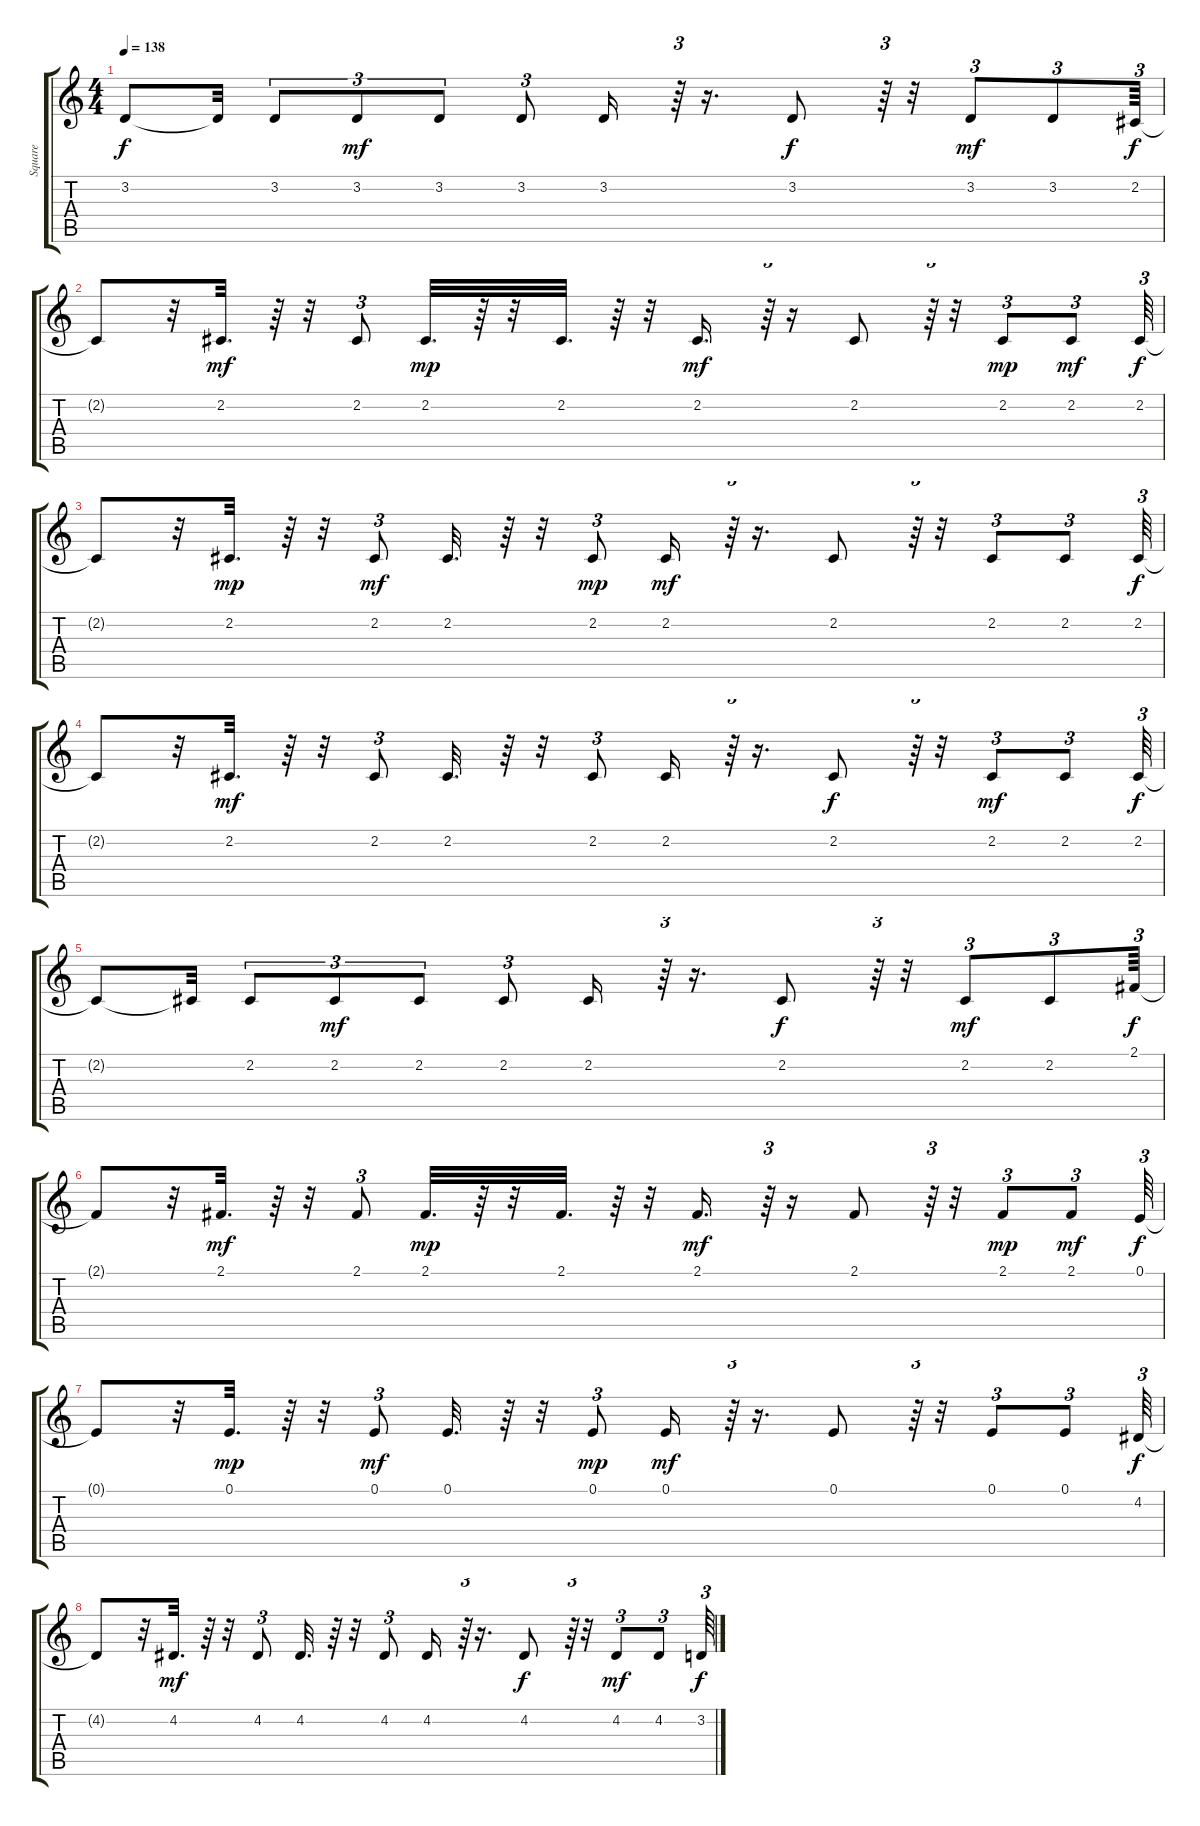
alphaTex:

\track ("Square" "Square") {instrument lead1square}
\staff {score tabs}
\tuning (E4 B3 G3 D3 A2 E2) {hide}
\ts (4 4)
\tempo 138
\clef g2
\ks c
3.2{t}.8{dy f} 3.2{t}.32 3.2.8{tu (3 2)} 3.2.8{tu (3 2) dy mf} 3.2.8{tu (3 2)} 3.2.8{tu (3 2)} 3.2.16 r.64{tu (3 2)} r.16{d} 3.2.8{dy f} r.64{tu (3 2)} r.32 3.2.8{tu (3 2) dy mf} 3.2.8{tu (3 2)} 2.2.64{tu (3 2) dy f} |
2.2{t}.8 r.32 2.2.32{d dy mf} r.64 r.32 2.2.8{tu (3 2)} 2.2.32{d dy mp} r.64 r.32 2.2.32{d} r.64 r.32 2.2.16{d dy mf} r.64{tu (3 2)} r.16 2.2.8 r.64{tu (3 2)} r.32 2.2.8{tu (3 2) dy mp} 2.2.8{tu (3 2) dy mf} 2.2.64{tu (3 2) dy f} |
2.2{t}.8 r.32 2.2.32{d dy mp} r.64 r.32 2.2.8{tu (3 2) dy mf} 2.2.32{d} r.64 r.32 2.2.8{tu (3 2) dy mp} 2.2.16{dy mf} r.64{tu (3 2)} r.16{d} 2.2.8 r.64{tu (3 2)} r.32 2.2.8{tu (3 2)} 2.2.8{tu (3 2)} 2.2.64{tu (3 2) dy f} |
2.2{t}.8 r.32 2.2.32{d dy mf} r.64 r.32 2.2.8{tu (3 2)} 2.2.32{d} r.64 r.32 2.2.8{tu (3 2)} 2.2.16 r.64{tu (3 2)} r.16{d} 2.2.8{dy f} r.64{tu (3 2)} r.32 2.2.8{tu (3 2) dy mf} 2.2.8{tu (3 2)} 2.2.64{tu (3 2) dy f} |
2.2{t}.8 2.2{t}.32 2.2.8{tu (3 2)} 2.2.8{tu (3 2) dy mf} 2.2.8{tu (3 2)} 2.2.8{tu (3 2)} 2.2.16 r.64{tu (3 2)} r.16{d} 2.2.8{dy f} r.64{tu (3 2)} r.32 2.2.8{tu (3 2) dy mf} 2.2.8{tu (3 2)} 2.1.64{tu (3 2) dy f} |
2.1{t}.8 r.32 2.1.32{d dy mf} r.64 r.32 2.1.8{tu (3 2)} 2.1.32{d dy mp} r.64 r.32 2.1.32{d} r.64 r.32 2.1.16{d dy mf} r.64{tu (3 2)} r.16 2.1.8 r.64{tu (3 2)} r.32 2.1.8{tu (3 2) dy mp} 2.1.8{tu (3 2) dy mf} 0.1.64{tu (3 2) dy f} |
0.1{t}.8 r.32 0.1.32{d dy mp} r.64 r.32 0.1.8{tu (3 2) dy mf} 0.1.32{d} r.64 r.32 0.1.8{tu (3 2) dy mp} 0.1.16{dy mf} r.64{tu (3 2)} r.16{d} 0.1.8 r.64{tu (3 2)} r.32 0.1.8{tu (3 2)} 0.1.8{tu (3 2)} 4.2.64{tu (3 2) dy f} |
4.2{t}.8 r.32 4.2.32{d dy mf} r.64 r.32 4.2.8{tu (3 2)} 4.2.32{d} r.64 r.32 4.2.8{tu (3 2)} 4.2.16 r.64{tu (3 2)} r.16{d} 4.2.8{dy f} r.64{tu (3 2)} r.32 4.2.8{tu (3 2) dy mf} 4.2.8{tu (3 2)} 3.2.64{tu (3 2) dy f}
